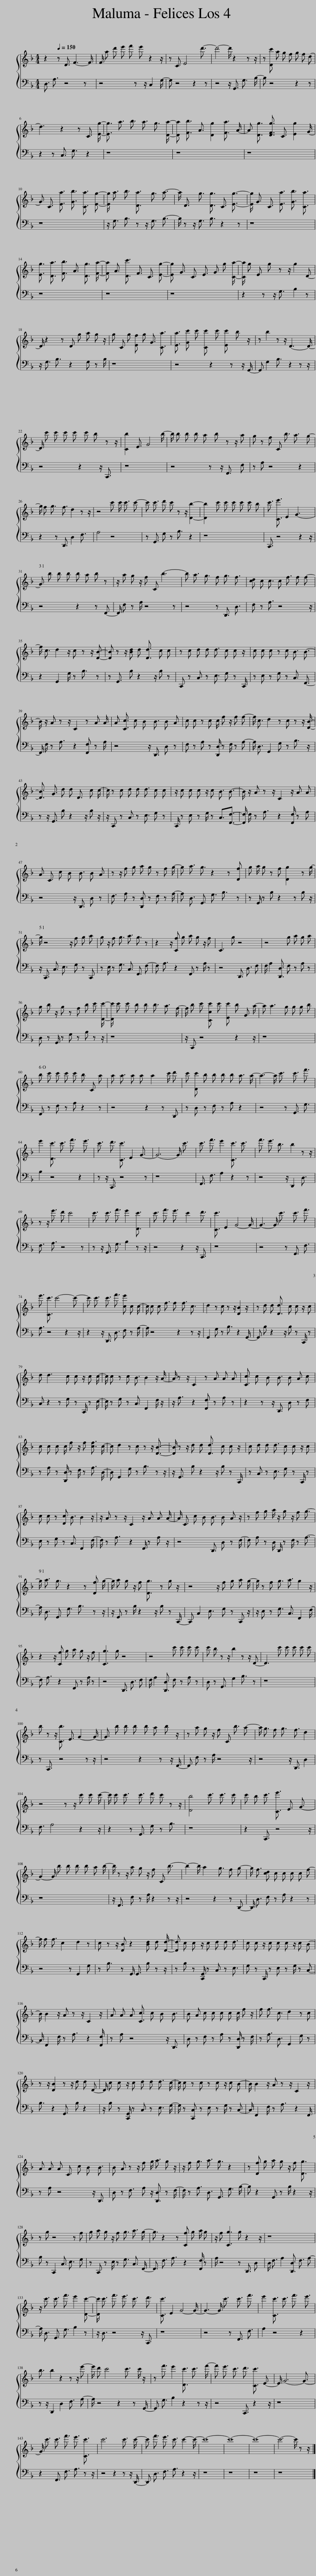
X:1
%%score { 1 | 2 }
L:1/8
M:4/4
I:linebreak $
K:F
V:1 treble
V:2 bass
V:1
 z2[Q:1/4=150] z D3/2 F3- F/ | F/ a d' e' f' e' z2 z/ | z C3/2 E4 d'3/2- | d'4- d'/ z2 z z/ | z [Dc'] a g f g f d- |$ %5
 d3 z2 z C3/2 [Eg]/- | [Eg]3/2 a3/2 b3/2 a3/2 g3/2 [Da]/- | [Da] [Fb]3/2 A3/2 [Dg]2 [Fa]3/2 A/- | A [Dg]3/2 [DFg]3/2 C3/2 [Eg]2 G/- |$ G C3/2 [Ea]3/2 [Gb]3/2 [Ca]3/2 [Eg]- | %10
 [Eg]/ a3/2 b3/2 [Da]3/2 g3/2 a3/2- | a/ D3/2 g3/2 [Dg]3/2 C3/2 [Eg]3/2- | [Eg]/ G3/2 C3/2 [Ea]3/2 [Gb]3/2 [Ca]3/2 |$ [Eg]3/2 [Da]3/2 [Fb]3/2 A3/2 [Dg]3/2 [Fa]/- | [Fa] A3/2 [Dc']3/2 F3/2 C3/2 [Eg]- | %15
 [Eg] G3/2 C3/2 E3/2 G g [Ca]/- | [Ca]/ g E g z z/ g2 D- |$ D/ z2 z D g a g z/ | g C g [Ef] g G3/2 [Ca]3/2 | [Ea]3/2 [Gc'] c' [Cc'] c' [Ec'] b z/ | %20
 z b2 z z/ D3- D/- |$ D/ c' c' c' c' c' b z z/ | [Cb]2 E3/2 G4 b/- | b/ b b b a b z z/ a | g z f C b3/2 a3/2 g- |$ %25
 g/ f g3/2 f3/2 d2 z z/ | z4 c' c'/ c'3/2 c'- | c' c'3/2 d' c' z z/ [Db]2- | [Db]2 c' c' c' c' c' b | c'3/2 [Ce']3/2 E2 G3- |$ %30
 G b b b b a b z | z/ a g z/ f C b3- | b a3/2 g3/2 f g3/2 f3/2 | [cd] c c3/2 c f3/2 f f- |$ f/ c3/2 d2 z/ c z z/ [DB]- | %35
 [DB] z z/ [Bd] d [Dd]3/2 c c | z c d d d3/2 c c z/ | c c c z c B3/2 B3/2- |$ B/ z/ A z z/ C2 z A A/ | A [Cc]3/2 c B B3/2 B A | %40
 c c z c c/ f z/ f f- | f/ c3/2 d2 z c z z/ [DB]/- |$ [DB]3/2 G3/2 d d D3/2 c c/- | c/ z c d d d3/2 c c | z/ c c c z/ c B3/2 B3/2- | %45
 B/ z/ A z z/ C2 z/ A A |$ A C3/2 c B B3/2 B A | z z/ f g a g z f g/- | g a3/2 g3/2 z2 z [Df] | g a/ g z f [Dg]2 z g/- |$ %50
 g/ z4 z/ f g a | g z/ f g3/2 a3/2 g3/2 z | z2 z/ [Cf] g a g z/ f | C3 g z4 | z4 g a g a |$ %55
 g b z/ g z f b c' [Dc']/- | [Dc']/ c' c' b b b3/2 a3/2 f/- | f/ b c' [Ccc'] c' [Ec'] b G a/- | a a3 g g g b |$ b c' c' c' c' b C a | %60
 a a3/2 a a a2 c'/ d' | c' [Dc'] b b b b a3/2 a/- | a3- a/ c'3/2 c'3/2 f'3/2 |$ e'2 [Dc']3/2 c'3/2 f'3/2 e'3/2 | c'3/2 d'3/2 [Cc']3/2 E2 G3/2- | %65
 G6- G/ c'3/2 | c'3/2 f'3/2 e'2 [Cc']3/2 c'3/2 | f'3/2 e'3/2 b3/2 b2 z z/ |$ z z/ e'3/2 d' c'4 | c'3/2 c'3/2 f'3/2 e'2 [Dc']3/2 | %70
 c'3/2 f'3/2 e'3/2 c'2 d'3/2 | [Cc']3/2 E2 G4- G/- | G3- G/ c'3/2 c'3/2 f'3/2 |$ e'3/2 [Cc']3/2 c'4- c'- | c' c'3/2 c'3/2 f'3/2 [ce'] c c/- | %75
 c/ c c f3/2 f f3/2 c3/2 | d2 z c z z/ [DB]2 z/ | z d d [Dd]3/2 c c z/ c |$ d d3 c c z/ c c/- | c/ c z c B3/2 B2 z/ A/- | %80
 A/ z z/ C2 z A A A | [Cc]3/2 c B B3/2 B A c |$ c c c c/ f z/ f [cf]3/2 c/- | c d2 z c z z/ [DB]3/2- | [DB]/ z z/ d d [Dd]3/2 c c z/ | %85
 c d d d3/2 c c z/ c |$ c c z [Dc] B3/2 B2 z/ | z/ A z z/ C2 z/ A A A/- | A/ C3/2 c B B3/2 B A z/ | z f g a/ z/ g z/ f g3/2- |$ %90
 g/ a3/2 g3/2 z2 z [Df] g/- | g/ a g z/ f [Dg]3/2 z g z/ | z4 z/ f g a g/- | g/ z f g3/2 a3/2 g2 z/ |$ z2 z/ [Cf] g a g z/ f | %95
 [Cg]3 g z4 | z4 c' c' c' c' | c' b z z/ b2 z z/ D- | D3 c' c' c' c' c' |$ b z z/ [Cb]3/2 E3/2 G2- G/- | %100
 G3/2 b b b b a b z/ | z a g z/ f C b3/2 a- | a/ g3/2 f g3/2 f3/2 d2 |$ z4 z z/ c' c' c'/- | c'/ c' c'3/2 c'3/2 d' c' z z/ | %105
 [Db]4 c'3/2 c'3/2 c' | c' b c'3/2 [Ce']3/2 E3/2 G3/2- |$ G2- G/ b b b b a b/- | b/ z z/ a g z/ f C b3/2- | b2- b/ a2 g3/2 f g- | %110
 g/ f3/2 [cd] c c c c f- |$ f/ f f3/2 c2 d2 z | c z z/ [DB] z2 [Bd] d [Dd]/- | [Dd] c c z/ c d d d3/2 | c c z/ c c c z/ c B- |$ %115
 B/ B2 z/ A z z/ C2 z/ | A A A [Cc]3/2 c B B3/2 | B A c c c c c/ f z/ | f f3/2 c3/2 d2 z c |$ z z/ [DB]2 z z/ d d D- | %120
 D/ c c z/ c d d d3/2 c/- | c/ c z c z c z/ c B- | B/ B2 z/ A z z/ C2 z/ |$ A A A C3/2 c B B3/2 | B A z z/ f g/ a3/2 g z/ | %125
 z/ f g3/2 a3/2 g3/2 z2 | z [Df] g a g z/ f [Dg]3/2 |$ z g z4 z f | g a g z/ f g3/2 a3/2 g/- | g3/2 z2 z [Cf] g a/ g | %130
 z/ f [Cg]3 g z2 z/ | z8 |$ z/ c'3/2 c'3/2 f'3/2 e'2 [Dc']- | [Dc']/ c'3/2 f'3/2 e'3/2 c'3/2 d'3/2 | [Cc']3/2 E2 G4- G/- | %135
 G3- G/ c'3/2 c'3/2 f'3/2 | e'2 [Cc']3/2 c'3/2 f'3/2 e'3/2 |$ b3/2 b2 z2 z z/ e'- | e'/ d' c'4 c'3/2 c'/ z/ | z f'3/2 e'2 [Dc']3/2 c'3/2 f'/- | %140
 f' e'3/2 c'3/2 d'3/2 [Cc']3/2 E- | E/ G6- G3/2- |$ G/ c'3/2 c'3/2 f'3/2 e'3/2 [Cc']3/2 | c'6 c'3/2 c'/- | c' f'3/2 e'3/2 c'3/2 c'2- c'/- | %145
 c'8- | c'8- | c'8- | c'6- c'/ z z/ |] %149
V:2
 D,3/2 A,3/2 z4 z | z4 z z/ C,2 G,/- | G, z4 z2 z | z4 z/ G,,3/2 G,3/2 B,/- | B, z4 z2 z |$ %5
 z2 z C,3/2 G,3/2 z2 | z8 | z8 | z8 |$ z8 | %10
 z/ G,3/2 B,3/2 z z/ G,3/2 B,3/2- | B,/ z z/ G,3/2 B,3/2 z2 z | z8 |$ z8 | z8 | %15
 z8 | z2 z z/ G,3/2 B,2 z |$ z/ G,3/2 B,3/2 z2 G, z B,/ | z8 | z4 z2 z z/ G,,/- | %20
 G,, G,2 B,3/2 z2 z z/ |$ z4 z2 z/ C,,3/2 | z8 | z4 z z/ F,,3/2 F, | z A, z4 z2 |$ %25
 z2 z D,,3/2 D,2 F,3/2 | A,4 z4 | z G,,3/2 G, z B,3/2 z2 | z8 | C,,3/2 z4 z2 z/ |$ %30
 z4 z2 z F,,- | F,,/ F, z A,/ z4 z | z4 z D,,3/2 D,3/2 | F, z A,3/2 z4 z/ |$ z2 G,,2 G,/ z B,3/2 z | %35
 z G,,3/2 B, z2 z/ B, z | C,, z C, z E,3/2 G, z C,,/ | z E, z G, z C,3/2 F,,3/2- |$ F,,/ F,/ z A,3/2 z2 [F,,F,] z A,/ | z4 z/ D,,3/2 D, z | %40
 F, z A, z [D,,D,]/ z F,/ z A,- | A,/ D,3/2 G,,2 G, z B,3/2 z/ |$ z z/ G,,3/2 B, z2 z/ B, z/ | z/ C,, z C, z E,3/2 G, z | C,,/ z E, z G,/ z C,3/2[F,,F,]3/2- | %45
 [F,,F,]/ F,/ z A,3/2 z2 [F,,F,]/ z A, |$ z4 z/ D,,3/2 D, z | F,3/2 A, z [D,,D,] z F, z A,/- | A, D,3/2 G,,3/2 G,3/2 B,3/2 z | z G,,/ z B, z2 z B, z/ |$ %50
 z/ C,,3/2 C,3/2 E,3/2 G, z C,, | z E,/ z G,3/2 C,3/2 F,,3/2 F,- | F, A,3/2 z2 F,, z A,/ z | z4 D,,3/2 D,3/2 F, | F,/ A,2 [D,,D,]3/2 F, z A, z |$ %55
 D, z G,,/ z G, z B, z z/ | z8 | z/ C,, z4 z2 z/ | z8 |$ F,, z F, z A, z2 z | %60
 z4 z2 z D,, | z D, z F, z A, z2 | z4 z G,,3/2 G,3/2 |$ B,2 z4 z2 | z z/ C,,3/2 z4 z | %65
 z8 | F,,3/2 F,3/2 A,2 z2 z | z4 z/ D,,2 D,3/2 |$ F,3/2 A,3/2 z4 z | z z/ G,,3/2 G,3/2 B,2 z z/ | %70
 z4 z2 z/ C,,3/2 | z8 | z4 z F,,3/2 F,3/2 |$ A,3/2 z4 z2 z/ | z2 z/ D,,3/2 D,3/2 F, z A,/- | %75
 A,/ z4 z2 z z/ | G,,2 G, z B,3/2 z2 G,,/- | G,, B, z2 z/ B, z C,,/ z |$ C, z2 z G, z C,,/ z E,/- | E,/ z G, z C,3/2 F,,2 F,/ z/ | %80
 z/ A,3/2 z2 [F,,F,] z A, z | z2 z z/ D,,3/2 D, z F, |$ z A, z [D,,D,]/ z F,/ z A,3/2 D,/- | D, G,,2 G, z B,3/2 z z/ | z/ G,,3/2 B, z2 z/ B, z C,,/ | %85
 z C, z E,3/2 G, z C,,/ z |$ E, z G, z C,3/2 F,,2 F,/- | F,/ z A,3/2 z2 F,,/ z A, z/ | z4 D,,3/2 D, z F,/- | F, A, z D,/ D,,/ z F,/ z A,3/2- |$ %90
 A,/ D,3/2 G,,3/2 G,3/2 B,3/2 z z/ | z/ G,, z B,/ z2 z/ B, z C,,/- | C,, C,2 E,3/2 G, z C,, z/ | z/ E, z G,3/2 C,3/2 F,,2 F,/- |$ F, A,3/2 z2 F,, z A,/ z | %95
 z4 D,,3/2 D,3/2 F, | F,/ A,2 [D,,D,]3/2 F, z A, z | D, z G,,3/2 G,2 B,3/2 z | z8 |$ z C,,3/2 z4 z z/ | %100
 z4 z2 z z/ F,,/- | F,, F, z A,/ z4 z/ | z4 z/ D,,3/2 D,2 |$ F,3/2 A,4 z2 z/ | z2 z G,,3/2 G, z B,3/2 | %105
 z8 | z2 C,,3/2 z4 z/ |$ z8 | z/ F,,3/2 F, z A,/ z2 z z/ | z4 z2 z D,,- | %110
 D,,/ D,3/2 F, z A, z2 z |$ z4 z G,,2 G, | z B,3/2 z G,,/ G,,3/2 B, z z/ | z B, z [C,,G,,]/ z C, z E,3/2 | G, z C,,/ z E, z G,/ z C,- |$ %115
 C,/ F,,2 F,/ z A,3/2 z2 [F,,F,]/ | z A, z4 z/ D,,3/2 | D, z F, z A, z [D,,D,]/ z F,/ | z A,3/2 D,3/2 G,,2 G, z |$ B,3/2 z2 G,,3/2 B, z2 | %120
 z/ B, z [C,,G,,]/ z C, z E,3/2 G,/- | G,/ z [C,,C,] z E, z G,/ z C,- | C,/ F,,2 F,/ z A,3/2 z2 F,,/ |$ z A, z4 z/ D,,3/2 | D, z F,3/2 A, z/ [D,,D,]3/2 z F,/- | %125
 F,/ z A,3/2 D,3/2 G,,3/2 G,3/2 B,/- | B, z2 G,, z B,/ z2 z/ |$ B, z C,,2 C,3/2 E,3/2 G, | z C,, z E,/ z G,3/2 C,3/2 F,,/- | F,,3/2 F,3/2 A,3/2 z2 [F,,F,]/ z | %130
 A,/ z4 z D,,3/2 D, | D,/ F,3/2 A,2 [D,,D,]3/2 F,3/2 A,- |$ A,/ D,3/2 G,,3/2 G,3/2 B,2 z | z/ D,3/2 z4 z/ C,,3/2 | z8 | %135
 z4 z F,,3/2 F,3/2 | A,2 z4 z2 |$ z z/ D,,2 D,2 F,3/2 A,- | A,/ z4 z2 z G,,/- | G,, G,3/2 B,2 z2 z z/ | %140
 z4 C,,3/2 z2 z/ | z8 |$ z2 F,,3/2 F,3/2 A,3/2 z z/ | z4 z2 z z/ D,,/- | D,, D,3/2 F,3/2 A,3/2 z2 z/ | %145
 z8 | z8 | z8 | z8 |] %149
